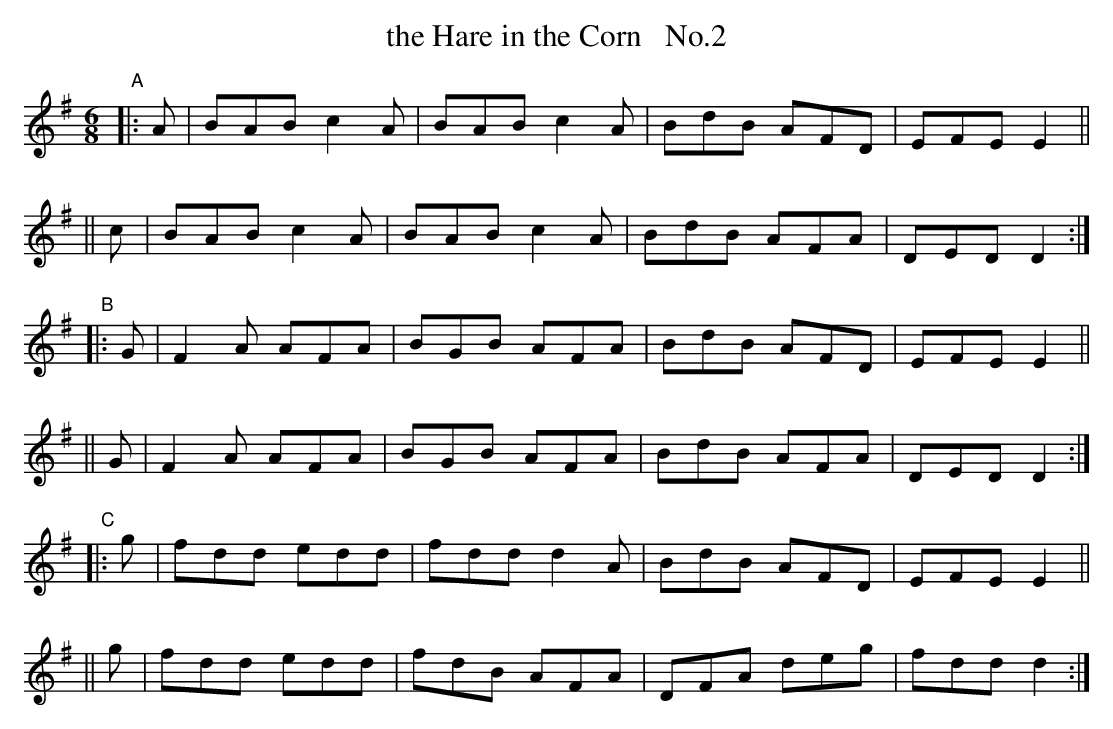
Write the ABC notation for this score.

X:1
T: the Hare in the Corn   No.2
M: 6/8
L: 1/8
K: Dmix
"^A"\
|: A | BAB c2A | BAB c2A | BdB AFD | EFE E2 ||
|| c | BAB c2A | BAB c2A | BdB AFA | DED D2 :|
"^B"\
|: G | F2A AFA | BGB AFA | BdB AFD | EFE E2 ||
|| G | F2A AFA | BGB AFA | BdB AFA | DED D2 :|
"^C"\
|: g | fdd edd | fdd d2A | BdB AFD | EFE E2 ||
|| g | fdd edd | fdB AFA | DFA deg | fdd d2 :|
